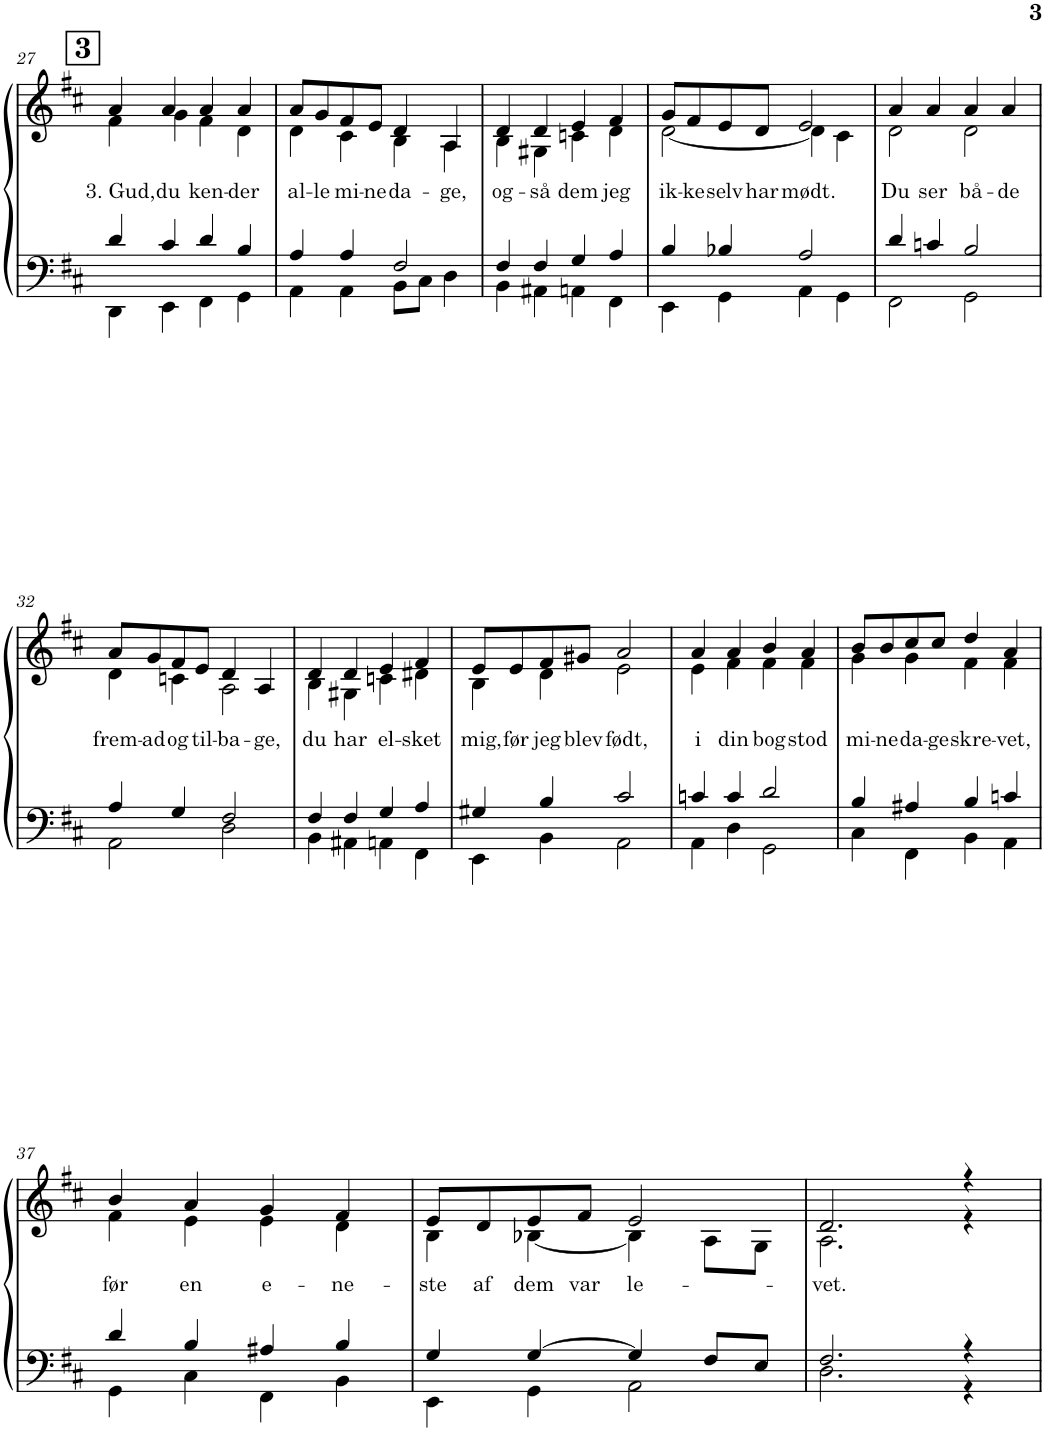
**kern	**kern	**text	**kern	**kern
*part3	*part3	*part3	*part2	*part1
*staff4	*staff3	*staff3	*staff2	*staff1
*I"Piano	*	*	*I"T	*I"D
*I'Pno	*	*	*I'T	*I'D
!!LO:PB:g=z
*clefF4	*clefG2	*	*clefG2	*clefG2
*	*	*	*Trd1c2	*
*k[f#c#]	*k[f#c#]	*	*k[f#c#g#d#]	*k[f#c#]
*M4/4	*M4/4	*	*M4/4	*M4/4
!!LO:REH:place=s1:a:B:cj:fs=14:t=3
=27	=27	=27	=27	=27
*^	*	*	*	*
!	!	!	!LO:LY:b	!	!
*	*	*^	*	*	*
4d/	4DD\	4a/	4f#\	3. Gud,	1r	1r
!	!	!	!	!LO:LY:b	!	!
4c#/	4EE\	4a/	4g\	du	.	.
!	!	!	!	!LO:LY:b	!	!
4d/	4FF#\	4a/	4f#\	ken-	.	.
!	!	!	!	!LO:LY:b	!	!
4B/	4GG\	4a/	4d\	-der	.	.
=28	=28	=28	=28	=28	=28	=28
!	!	!	!	!LO:LY:b	!	!
4A/	4AA\	8a/L	4d\	al-	1r	1r
!	!	!	!	!LO:LY:b	!	!
.	.	8g/	.	-le	.	.
!	!	!	!	!LO:LY:b	!	!
4A/	4AA\	8f#/	4c#\	mi-	.	.
!	!	!	!	!LO:LY:b	!	!
.	.	8e/J	.	-ne	.	.
!	!	!	!	!LO:LY:b	!	!
2F#/	8BB\L	4d/	4B\	da-	.	.
.	8C#\J	.	.	.	.	.
!	!	!	!	!LO:LY:b	!	!
.	4D\	4A/	4A\	-ge,	.	.
=29	=29	=29	=29	=29	=29	=29
!	!	!	!	!LO:LY:b	!	!
4F#/	4BB\	4d/	4B\	og-	1r	1r
!	!	!	!	!LO:LY:b	!	!
4F#/	4AA#X\	4d/	4G#X\	-så	.	.
!	!	!	!	!LO:LY:b	!	!
4G/	4AAn\	4e/	4cn\	dem	.	.
!	!	!	!	!LO:LY:b	!	!
4A/	4FF#\	4f#/	4d\	jeg	.	.
=30	=30	=30	=30	=30	=30	=30
!	!	!	!	!LO:LY:b	!	!
4B/	4EE\	8g/L	[2d\	ik-	1r	1r
!	!	!	!	!LO:LY:b	!	!
.	.	8f#/	.	-ke	.	.
!	!	!	!	!LO:LY:b	!	!
4B-X/	4GG\	8e/	.	selv	.	.
!	!	!	!	!LO:LY:b	!	!
.	.	8d/J	.	har	.	.
!	!	!	!	!LO:LY:b	!	!
2A/	4AA\	2e/	4d\]	mødt.	.	.
.	4GG\	.	4c#\	.	.	.
=31	=31	=31	=31	=31	=31	=31
!	!	!	!	!LO:LY:b	!	!
4d/	2FF#\	4a/	2d\	Du	1r	1r
!	!	!	!	!LO:LY:b	!	!
4cn/	.	4a/	.	ser	.	.
!	!	!	!	!LO:LY:b	!	!
2B/	2GG\	4a/	2d\	bå-	.	.
!	!	!	!	!LO:LY:b	!	!
.	.	4a/	.	-de	.	.
!!LO:LB:g=z
=32	=32	=32	=32	=32	=32	=32
!	!	!	!	!LO:LY:b	!	!
4A/	2AA\	8a/L	4d\	frem-	1r	1r
!	!	!	!	!LO:LY:b	!	!
.	.	8g/	.	-ad	.	.
!	!	!	!	!LO:LY:b	!	!
4G/	.	8f#/	4cn\	og	.	.
!	!	!	!	!LO:LY:b	!	!
.	.	8e/J	.	til-	.	.
!	!	!	!	!LO:LY:b	!	!
2F#/	2D\	4d/	2A\	-ba-	.	.
!	!	!	!	!LO:LY:b	!	!
.	.	4A/	.	-ge,	.	.
=33	=33	=33	=33	=33	=33	=33
!	!	!	!	!LO:LY:b	!	!
4F#/	4BB\	4d/	4B\	du	1r	1r
!	!	!	!	!LO:LY:b	!	!
4F#/	4AA#X\	4d/	4G#X\	har	.	.
!	!	!	!	!LO:LY:b	!	!
4G/	4AAn\	4e/	4cn\	el-	.	.
!	!	!	!	!LO:LY:b	!	!
4A/	4FF#\	4f#/	4d#X\	-sket	.	.
=34	=34	=34	=34	=34	=34	=34
!	!	!	!	!LO:LY:b	!	!
4G#X/	4EE\	8e/L	4B\	mig,	1r	1r
!	!	!	!	!LO:LY:b	!	!
.	.	8e/	.	før	.	.
!	!	!	!	!LO:LY:b	!	!
4B/	4BB\	8f#/	4d\	jeg	.	.
!	!	!	!	!LO:LY:b	!	!
.	.	8g#X/J	.	blev	.	.
!	!	!	!	!LO:LY:b	!	!
2c#/	2AA\	2a/	2e\	født,	.	.
=35	=35	=35	=35	=35	=35	=35
!	!	!	!	!LO:LY:b	!	!
4cn/	4AA\	4a/	4e\	i	1r	1r
!	!	!	!	!LO:LY:b	!	!
4c/	4D\	4a/	4f#\	din	.	.
!	!	!	!	!LO:LY:b	!	!
2d/	2GG\	4b/	4f#\	bog	.	.
!	!	!	!	!LO:LY:b	!	!
.	.	4a/	4f#\	stod	.	.
=36	=36	=36	=36	=36	=36	=36
!	!	!	!	!LO:LY:b	!	!
4B/	4C#\	8b/L	4g\	mi-	1r	1r
!	!	!	!	!LO:LY:b	!	!
.	.	8b/	.	-ne	.	.
!	!	!	!	!LO:LY:b	!	!
4A#X/	4FF#\	8cc#/	4g\	da-	.	.
!	!	!	!	!LO:LY:b	!	!
.	.	8cc#/J	.	-ge	.	.
!	!	!	!	!LO:LY:b	!	!
4B/	4BB\	4dd/	4f#\	skre-	.	.
!	!	!	!	!LO:LY:b	!	!
4cn/	4AA\	4a/	4f#\	-vet,	.	.
!!LO:LB:g=z
=37	=37	=37	=37	=37	=37	=37
!	!	!	!	!LO:LY:b	!	!
4d/	4GG\	4b/	4f#\	før	1r	1r
!	!	!	!	!LO:LY:b	!	!
4B/	4C#\	4a/	4e\	en	.	.
!	!	!	!	!LO:LY:b	!	!
4A#X/	4FF#\	4g/	4e\	e-	.	.
!	!	!	!	!LO:LY:b	!	!
4B/	4BB\	4f#/	4d\	-ne-	.	.
=38	=38	=38	=38	=38	=38	=38
!	!	!	!	!LO:LY:b	!	!
4G/	4EE\	8e/L	4B\	-ste	1r	1r
!	!	!	!	!LO:LY:b	!	!
.	.	8d/	.	af	.	.
!	!	!	!	!LO:LY:b	!	!
[4G/	4GG\	8e/	[4B-X\	dem	.	.
!	!	!	!	!LO:LY:b	!	!
.	.	8f#/J	.	var	.	.
!	!	!	!	!LO:LY:b	!	!
4G/]	2AA\	2e/	4B-\]	le-	.	.
8F#/L	.	.	8A\L	.	.	.
8E/J	.	.	8G\J	.	.	.
=39	=39	=39	=39	=39	=39	=39
!	!	!	!	!LO:LY:b	!	!
2.F#/	2.D\	2.d/	2.A\	-vet.	1r	1r
4r	4r	4r	4r	.	.	.
*v	*v	*	*	*	*	*
*	*v	*v	*	*	*
=	=	=	=	=
*-	*-	*-	*-	*-
